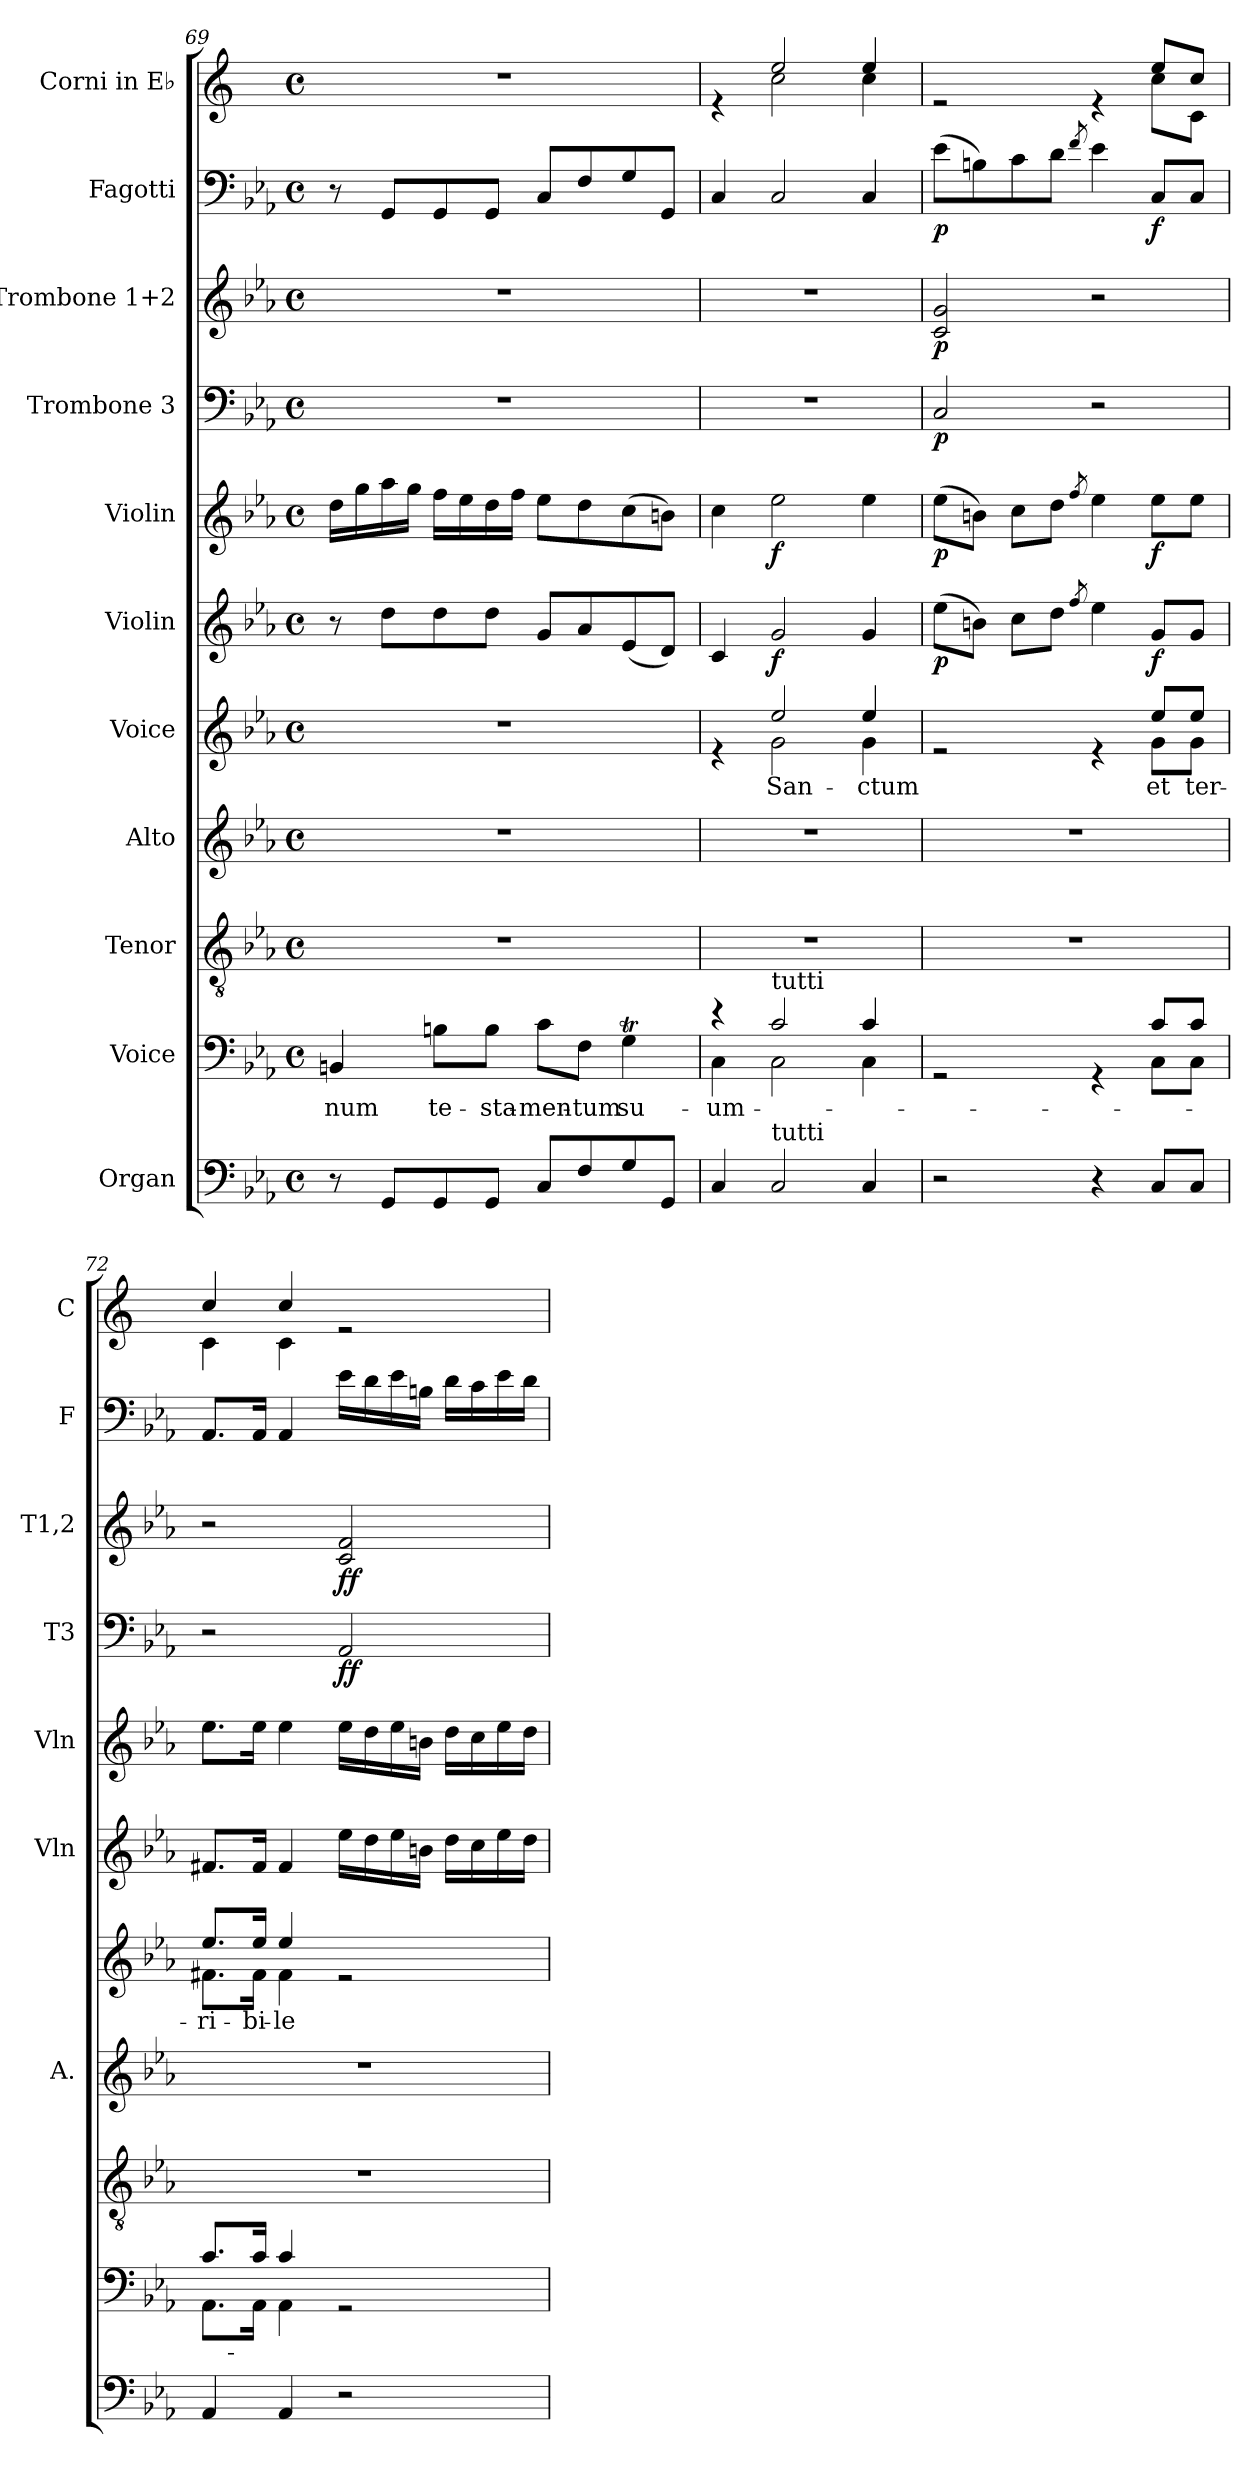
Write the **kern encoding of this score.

**kern	**kern	**text	**kern	**kern	**kern	**text	**kern	**dynam	**kern	**dynam	**kern	**dynam	**kern	**dynam	**kern	**dynam	**kern
*part11	*part10	*part10	*part9	*part8	*part7	*part7	*part6	*part6	*part5	*part5	*part4	*part4	*part3	*part3	*part2	*part2	*part1
*staff11	*staff10	*staff10	*staff9	*staff8	*staff7	*staff7	*staff6	*staff6	*staff5	*staff5	*staff4	*staff4	*staff3	*staff3	*staff2	*staff2	*staff1
*I"Organ	*I"Voice	*	*I"Tenor	*I"Alto	*I"Voice	*	*I"Violin	*	*I"Violin	*	*I"Trombone 3	*	*I"Trombone 1+2	*	*I"Fagotti	*	*I"Corni in E♭
*	*	*	*	*I'A.	*	*	*I'Vln	*	*I'Vln	*	*I'T3	*	*I'T1,2	*	*I'F	*	*I'C
*clefF4	*clefF4	*	*clefGv2	*clefG2	*clefG2	*	*clefG2	*	*clefG2	*	*clefF4	*	*clefG2	*	*clefF4	*	*clefG2
*	*	*	*	*	*	*	*	*	*	*	*	*	*	*	*	*	*ITrd5c9
*k[b-e-a-]	*k[b-e-a-]	*	*k[b-e-a-]	*k[b-e-a-]	*k[b-e-a-]	*	*k[b-e-a-]	*	*k[b-e-a-]	*	*k[b-e-a-]	*	*k[b-e-a-]	*	*k[b-e-a-]	*	*k[b-e-a-]
*M4/4	*M4/4	*	*M4/4	*M4/4	*M4/4	*	*M4/4	*	*M4/4	*	*M4/4	*	*M4/4	*	*M4/4	*	*M4/4
*met(c)	*met(c)	*	*met(c)	*met(c)	*met(c)	*	*met(c)	*	*met(c)	*	*met(c)	*	*met(c)	*	*met(c)	*	*met(c)
=69	=69	=69	=69	=69	=69	=69	=69	=69	=69	=69	=69	=69	=69	=69	=69	=69	=69
!	!	!LO:LY:b	!	!	!	!	!	!	!	!	!	!	!	!	!	!	!
8r	4BBn/	-num	1r	1r	1r	.	8r	.	16dd\LL	.	1r	.	1r	.	8r	.	1r
.	.	.	.	.	.	.	.	.	16gg\	.	.	.	.	.	.	.	.
8GG/L	.	.	.	.	.	.	8dd\L	.	16aa-\	.	.	.	.	.	8GG/L	.	.
.	.	.	.	.	.	.	.	.	16gg\JJ	.	.	.	.	.	.	.	.
!	!	!LO:LY:b	!	!	!	!	!	!	!	!	!	!	!	!	!	!	!
8GG/	8Bn\L	te-	.	.	.	.	8dd\	.	16ff\LL	.	.	.	.	.	8GG/	.	.
.	.	.	.	.	.	.	.	.	16ee-\	.	.	.	.	.	.	.	.
!	!	!LO:LY:b	!	!	!	!	!	!	!	!	!	!	!	!	!	!	!
8GG/J	8B\J	-sta-	.	.	.	.	8dd\J	.	16dd\	.	.	.	.	.	8GG/J	.	.
.	.	.	.	.	.	.	.	.	16ff\JJ	.	.	.	.	.	.	.	.
!	!	!LO:LY:b	!	!	!	!	!	!	!	!	!	!	!	!	!	!	!
8C/L	8c\L	-men-	.	.	.	.	8g/L	.	8ee-\L	.	.	.	.	.	8C/L	.	.
!	!	!LO:LY:b	!	!	!	!	!	!	!	!	!	!	!	!	!	!	!
8F/	8F\J	-tum	.	.	.	.	8a-/	.	8dd\	.	.	.	.	.	8F/	.	.
!	!	!LO:LY:b	!	!	!	!	!	!	!	!	!	!	!	!	!	!	!
8G/	4Gt\	su-	.	.	.	.	(8e-/	.	(8cc\	.	.	.	.	.	8G/	.	.
8GG/J	.	.	.	.	.	.	8d/J)	.	8bn\J)	.	.	.	.	.	8GG/J	.	.
!!LO:LB:g=z
=70	=70	=70	=70	=70	=70	=70	=70	=70	=70	=70	=70	=70	=70	=70	=70	=70	=70
*	*^	*	*	*	*	*	*	*	*	*	*	*	*	*	*	*	*
!	!	!	!LO:LY:b	!	!	!	!	!	!	!	!	!	!	!	!	!	!	!
*	*	*	*	*	*	*^	*	*	*	*	*	*	*	*	*	*	*	*^
4C/	4r	4C\	um	1r	1r	4re	4ryy	.	4c/	.	4cc\	.	1r	.	1r	.	4C/	.	4re	4ryy
!	!LO:TX:a:t=tutti	!	!	!	!	!	!	!	!	!	!	!	!	!	!	!	!	!	!	!
!LO:TX:a:t=tutti	!	!	!	!	!	!	!	!	!	!	!	!	!	!	!	!	!	!	!	!
!	!	!	!	!	!	!	!	!LO:LY:b	!	!LO:DY:b	!	!LO:DY:b	!	!	!	!	!	!	!	!
2C/	2c/	2C\	.	.	.	2ee-/	2g\	San-	2g/	f	2ee-\	f	.	.	.	.	2C/	.	2g/	2e-\
!	!	!	!	!	!	!	!	!LO:LY:b	!	!	!	!	!	!	!	!	!	!	!	!
4C/	4c/	4C\	.	.	.	4ee-/	4g\	-ctum	4g/	.	4ee-\	.	.	.	.	.	4C/	.	4g/	4e-\
=71	=71	=71	=71	=71	=71	=71	=71	=71	=71	=71	=71	=71	=71	=71	=71	=71	=71	=71	=71	=71
!	!	!	!	!	!	!	!	!	!	!LO:DY:b	!	!LO:DY:b	!	!LO:DY:b	!	!LO:DY:b	!	!LO:DY:b	!	!
2r	2rGG	2.ryy	.	1r	1r	2re	2.ryy	.	(8ee-\L	p	(8ee-\L	p	2C/	p	2c/ 2g/	p	(8e-\L	p	2re	2.ryy
.	.	.	.	.	.	.	.	.	8bn\J)	.	8bn\J)	.	.	.	.	.	8Bn\)	.	.	.
.	.	.	.	.	.	.	.	.	8cc\L	.	8cc\L	.	.	.	.	.	8c\	.	.	.
.	.	.	.	.	.	.	.	.	8dd\J	.	8dd\J	.	.	.	.	.	8d\J	.	.	.
.	.	.	.	.	.	.	.	.	8qff/	.	8qff/	.	.	.	.	.	8qf/	.	.	.
4r	4rGG	.	.	.	.	4re	.	.	4ee-\	.	4ee-\	.	2r	.	2r	.	4e-\	.	4re	.
!	!	!	!	!	!	!	!	!LO:LY:b	!	!LO:DY:b	!	!LO:DY:b	!	!	!	!	!	!LO:DY:b	!	!
8C/L	8c/L	8C\L	.	.	.	8ee-/L	8g\L	et	8g/L	f	8ee-\L	f	.	.	.	.	8C/L	f	8g/L	8e-\L
!	!	!	!	!	!	!	!	!LO:LY:b	!	!	!	!	!	!	!	!	!	!	!	!
8C/J	8c/J	8C\J	.	.	.	8ee-/J	8g\J	ter-	8g/J	.	8ee-\J	.	.	.	.	.	8C/J	.	8e-/J	8E-\J
=72	=72	=72	=72	=72	=72	=72	=72	=72	=72	=72	=72	=72	=72	=72	=72	=72	=72	=72	=72	=72
!	!	!	!	!	!	!	!	!LO:LY:b	!	!	!	!	!	!	!	!	!	!	!	!
4AA-/	8.c/L	8.AA-\L	.	1r	1r	8.ee-/L	8.f#X\L	-ri-	8.f#X/L	.	8.ee-\L	.	2r	.	2r	.	8.AA-/L	.	4e-/	4E-\
!	!	!	!	!	!	!	!	!LO:LY:b	!	!	!	!	!	!	!	!	!	!	!	!
.	16c/Jk	16AA-\Jk	.	.	.	16ee-/Jk	16f#\Jk	-bi-	16f#/Jk	.	16ee-\Jk	.	.	.	.	.	16AA-/Jk	.	.	.
!	!	!	!	!	!	!	!	!LO:LY:b	!	!	!	!	!	!	!	!	!	!	!	!
4AA-/	4c/	4AA-\	.	.	.	4ee-/	4f#\	-le	4f#/	.	4ee-\	.	.	.	.	.	4AA-/	.	4e-/	4E-\
!	!	!	!	!	!	!	!	!	!	!	!	!	!	!LO:DY:b	!	!LO:DY:b	!	!	!	!
2r	2rGG	2ryy	.	.	.	2re	2ryy	.	16ee-\LL	.	16ee-\LL	.	2AA-/	ff	2c/ 2f/	ff	16e-\LL	.	2re	2ryy
.	.	.	.	.	.	.	.	.	16dd\	.	16dd\	.	.	.	.	.	16d\	.	.	.
.	.	.	.	.	.	.	.	.	16ee-\	.	16ee-\	.	.	.	.	.	16e-\	.	.	.
.	.	.	.	.	.	.	.	.	16bn\JJ	.	16bn\JJ	.	.	.	.	.	16Bn\JJ	.	.	.
.	.	.	.	.	.	.	.	.	16dd\LL	.	16dd\LL	.	.	.	.	.	16d\LL	.	.	.
.	.	.	.	.	.	.	.	.	16cc\	.	16cc\	.	.	.	.	.	16c\	.	.	.
.	.	.	.	.	.	.	.	.	16ee-\	.	16ee-\	.	.	.	.	.	16e-\	.	.	.
.	.	.	.	.	.	.	.	.	16dd\JJ	.	16dd\JJ	.	.	.	.	.	16d\JJ	.	.	.
*	*v	*v	*	*	*	*v	*v	*	*	*	*	*	*	*	*	*	*	*	*v	*v
=	=	=	=	=	=	=	=	=	=	=	=	=	=	=	=	=	=
*-	*-	*-	*-	*-	*-	*-	*-	*-	*-	*-	*-	*-	*-	*-	*-	*-	*-
